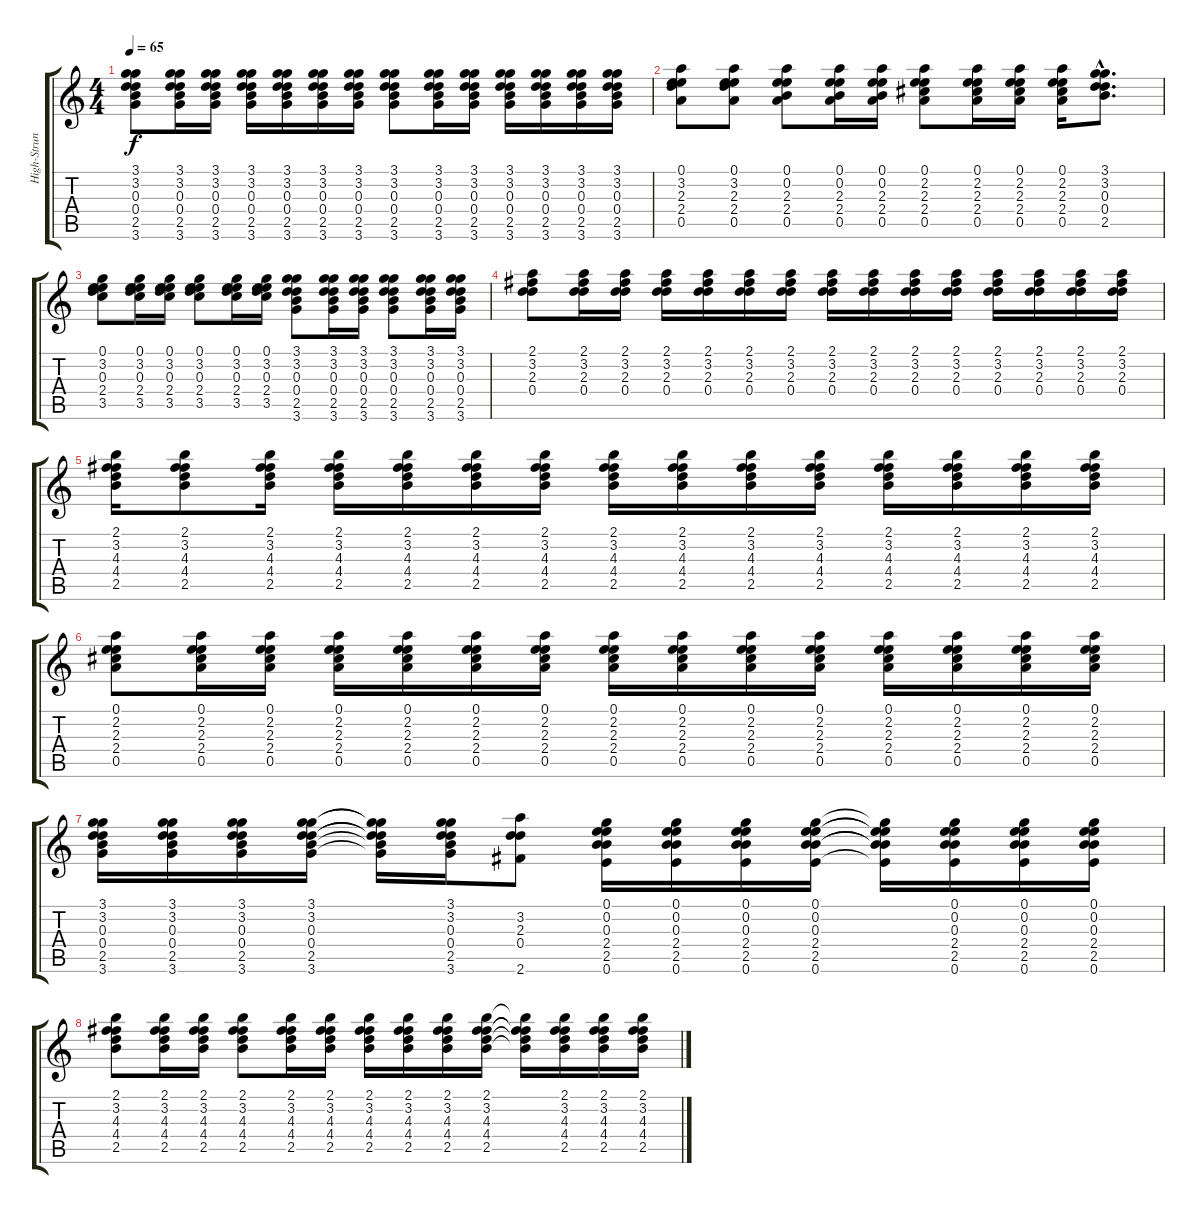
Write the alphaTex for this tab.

\track ("High-Strung Acoustic" "High-Strun") {instrument acousticguitarsteel}
\staff {score tabs}
\tuning (E4 B3 G4 D4 A3 E3) {hide}
\ts (4 4)
\tempo 65
\clef g2
\ks c
(3.1 3.2 0.3 0.4 2.5 3.6).8{dy f} (3.1 3.2 0.3 0.4 2.5 3.6).16 (3.1 3.2 0.3 0.4 2.5 3.6).16 (3.1 3.2 0.3 0.4 2.5 3.6).16 (3.1 3.2 0.3 0.4 2.5 3.6).16 (3.1 3.2 0.3 0.4 2.5 3.6).16 (3.1 3.2 0.3 0.4 2.5 3.6).16 (3.1 3.2 0.3 0.4 2.5 3.6).8 (3.1 3.2 0.3 0.4 2.5 3.6).16 (3.1 3.2 0.3 0.4 2.5 3.6).16 (3.1 3.2 0.3 0.4 2.5 3.6).16 (3.1 3.2 0.3 0.4 2.5 3.6).16 (3.1 3.2 0.3 0.4 2.5 3.6).16 (3.1 3.2 0.3 0.4 2.5 3.6).16 |
(0.1 3.2 2.3 2.4 0.5).8 (0.1 3.2 2.3 2.4 0.5).8 (0.1 0.2 2.3 2.4 0.5).8 (0.1 0.2 2.3 2.4 0.5).16 (0.1 0.2 2.3 2.4 0.5).16 (0.1 2.2 2.3 2.4 0.5).8 (0.1 2.2 2.3 2.4 0.5).16 (0.1 2.2 2.3 2.4 0.5).16 (0.1 2.2 2.3 2.4 0.5).16 (3.1{hac} 3.2{hac} 0.3{hac} 0.4{hac} 2.5{hac}).8{d} |
(0.1 3.2 0.3 2.4 3.5).8 (0.1 3.2 0.3 2.4 3.5).16 (0.1 3.2 0.3 2.4 3.5).16 (0.1 3.2 0.3 2.4 3.5).8 (0.1 3.2 0.3 2.4 3.5).16 (0.1 3.2 0.3 2.4 3.5).16 (3.1 3.2 0.3 0.4 2.5 3.6).8 (3.1 3.2 0.3 0.4 2.5 3.6).16 (3.1 3.2 0.3 0.4 2.5 3.6).16 (3.1 3.2 0.3 0.4 2.5 3.6).8 (3.1 3.2 0.3 0.4 2.5 3.6).16 (3.1 3.2 0.3 0.4 2.5 3.6).16 |
(2.1 3.2 2.3 0.4).8 (2.1 3.2 2.3 0.4).16 (2.1 3.2 2.3 0.4).16 (2.1 3.2 2.3 0.4).16 (2.1 3.2 2.3 0.4).16 (2.1 3.2 2.3 0.4).16 (2.1 3.2 2.3 0.4).16 (2.1 3.2 2.3 0.4).16 (2.1 3.2 2.3 0.4).16 (2.1 3.2 2.3 0.4).16 (2.1 3.2 2.3 0.4).16 (2.1 3.2 2.3 0.4).16 (2.1 3.2 2.3 0.4).16 (2.1 3.2 2.3 0.4).16 (2.1 3.2 2.3 0.4).16 |
(2.1 3.2 4.3 4.4 2.5).16{volume 7} (2.1 3.2 4.3 4.4 2.5).8 (2.1 3.2 4.3 4.4 2.5).16 (2.1 3.2 4.3 4.4 2.5).16 (2.1 3.2 4.3 4.4 2.5).16 (2.1 3.2 4.3 4.4 2.5).16 (2.1 3.2 4.3 4.4 2.5).16 (2.1 3.2 4.3 4.4 2.5).16 (2.1 3.2 4.3 4.4 2.5).16 (2.1 3.2 4.3 4.4 2.5).16 (2.1 3.2 4.3 4.4 2.5).16 (2.1 3.2 4.3 4.4 2.5).16 (2.1 3.2 4.3 4.4 2.5).16 (2.1 3.2 4.3 4.4 2.5).16 (2.1 3.2 4.3 4.4 2.5).16 |
(0.1 2.2 2.3 2.4 0.5).8 (0.1 2.2 2.3 2.4 0.5).16 (0.1 2.2 2.3 2.4 0.5).16 (0.1 2.2 2.3 2.4 0.5).16 (0.1 2.2 2.3 2.4 0.5).16 (0.1 2.2 2.3 2.4 0.5).16 (0.1 2.2 2.3 2.4 0.5).16 (0.1 2.2 2.3 2.4 0.5).16 (0.1 2.2 2.3 2.4 0.5).16 (0.1 2.2 2.3 2.4 0.5).16 (0.1 2.2 2.3 2.4 0.5).16 (0.1 2.2 2.3 2.4 0.5).16 (0.1 2.2 2.3 2.4 0.5).16 (0.1 2.2 2.3 2.4 0.5).16 (0.1 2.2 2.3 2.4 0.5).16 |
(3.1 3.2 0.3 0.4 2.5 3.6).16 (3.1 3.2 0.3 0.4 2.5 3.6).16 (3.1 3.2 0.3 0.4 2.5 3.6).16 (3.1 3.2 0.3 0.4 2.5 3.6).16 (3.1{t} 3.2{t} 0.3{t} 0.4{t} 2.5{t} 3.6{t}).16 (3.1 3.2 0.3 0.4 2.5 3.6).16 (3.2 2.3 0.4 2.6).8 (0.1 0.2 0.3 2.4 2.5 0.6).16 (0.1 0.2 0.3 2.4 2.5 0.6).16 (0.1 0.2 0.3 2.4 2.5 0.6).16 (0.1 0.2 0.3 2.4 2.5 0.6).16 (0.1{t} 0.2{t} 0.3{t} 2.4{t} 2.5{t} 0.6{t}).16 (0.1 0.2 0.3 2.4 2.5 0.6).16 (0.1 0.2 0.3 2.4 2.5 0.6).16 (0.1 0.2 0.3 2.4 2.5 0.6).16 |
(2.1 3.2 4.3 4.4 2.5).8 (2.1 3.2 4.3 4.4 2.5).16 (2.1 3.2 4.3 4.4 2.5).16 (2.1 3.2 4.3 4.4 2.5).8 (2.1 3.2 4.3 4.4 2.5).16 (2.1 3.2 4.3 4.4 2.5).16 (2.1 3.2 4.3 4.4 2.5).16 (2.1 3.2 4.3 4.4 2.5).16 (2.1 3.2 4.3 4.4 2.5).16 (2.1 3.2 4.3 4.4 2.5).16 (2.1{t} 3.2{t} 4.3{t} 4.4{t} 2.5{t}).16 (2.1 3.2 4.3 4.4 2.5).16 (2.1 3.2 4.3 4.4 2.5).16 (2.1 3.2 4.3 4.4 2.5).16
